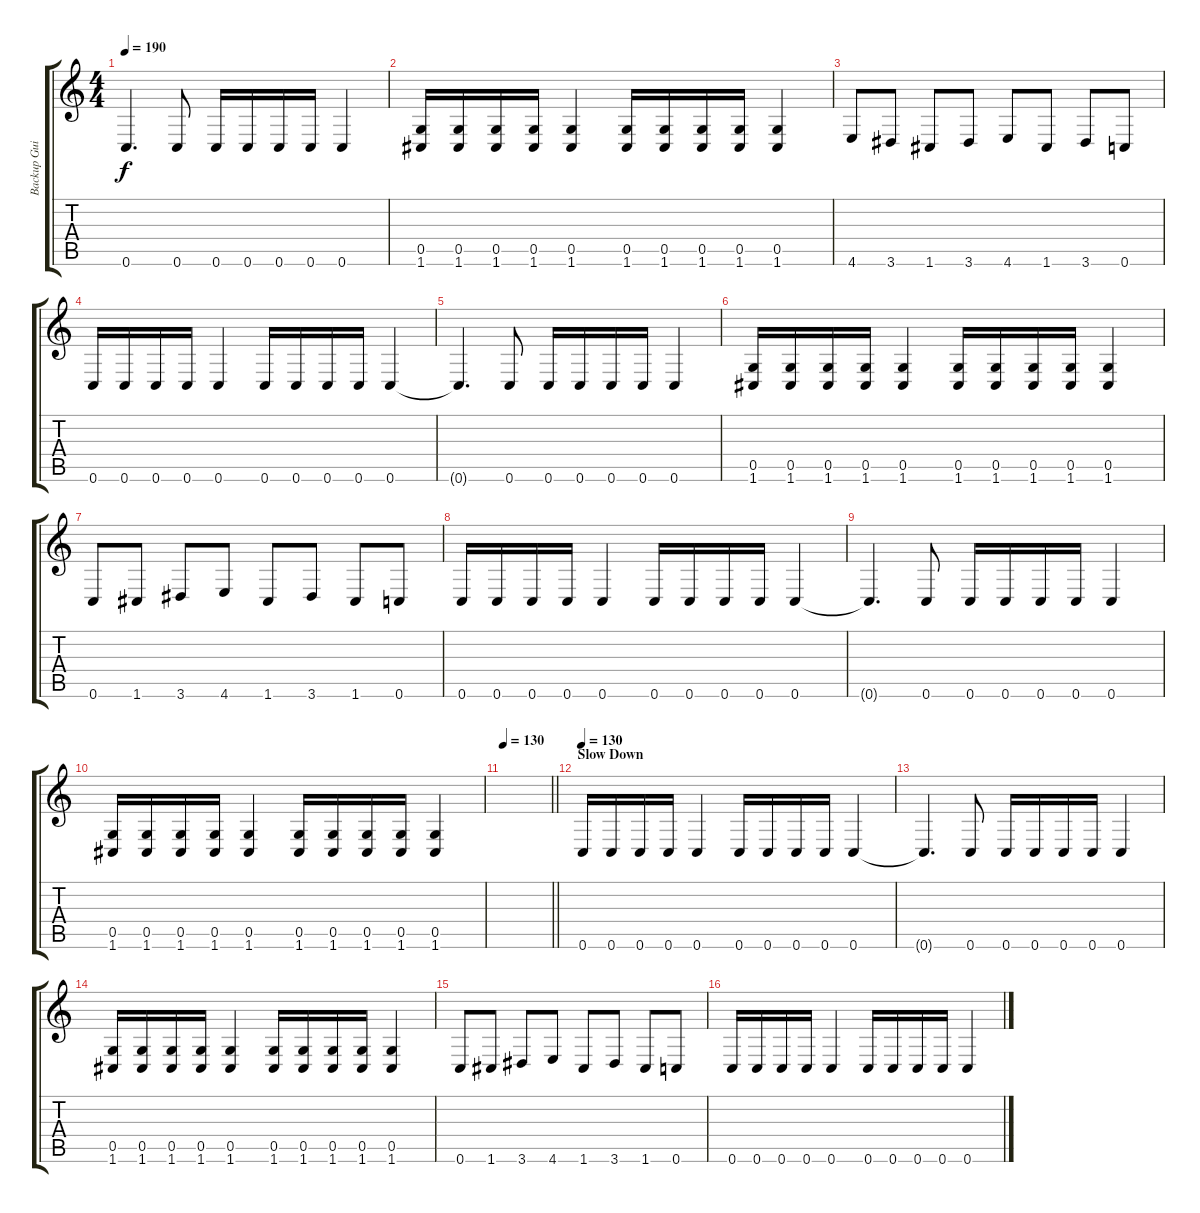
\track ("Backup Guitar" "Backup Gui") {instrument overdrivenguitar}
\staff {score tabs}
\tuning (D4 A3 F3 C3 G2 C2) {hide}
\ts (4 4)
\tempo 190
\clef g2
\ks c
0.6{t}.4{d dy f} 0.6.8 0.6.16 0.6.16 0.6.16 0.6.16 0.6.4 |
(0.5 1.6).16 (0.5 1.6).16 (0.5 1.6).16 (0.5 1.6).16 (0.5 1.6).4 (0.5 1.6).16 (0.5 1.6).16 (0.5 1.6).16 (0.5 1.6).16 (0.5 1.6).4 |
4.6.8 3.6.8 1.6.8 3.6.8 4.6.8 1.6.8 3.6.8 0.6.8 |
0.6.16 0.6.16 0.6.16 0.6.16 0.6.4 0.6.16 0.6.16 0.6.16 0.6.16 0.6.4 |
0.6{t}.4{d} 0.6.8 0.6.16 0.6.16 0.6.16 0.6.16 0.6.4 |
(0.5 1.6).16 (0.5 1.6).16 (0.5 1.6).16 (0.5 1.6).16 (0.5 1.6).4 (0.5 1.6).16 (0.5 1.6).16 (0.5 1.6).16 (0.5 1.6).16 (0.5 1.6).4 |
0.6.8 1.6.8 3.6.8 4.6.8 1.6.8 3.6.8 1.6.8 0.6.8 |
0.6.16 0.6.16 0.6.16 0.6.16 0.6.4 0.6.16 0.6.16 0.6.16 0.6.16 0.6.4 |
0.6{t}.4{d} 0.6.8 0.6.16 0.6.16 0.6.16 0.6.16 0.6.4 |
(0.5 1.6).16 (0.5 1.6).16 (0.5 1.6).16 (0.5 1.6).16 (0.5 1.6).4 (0.5 1.6).16 (0.5 1.6).16 (0.5 1.6).16 (0.5 1.6).16 (0.5 1.6).4 |
\tempo 130
\barLineRight lightlight
|
\section ("" "Slow Down")
\tempo 130
0.6.16 0.6.16 0.6.16 0.6.16 0.6.4 0.6.16 0.6.16 0.6.16 0.6.16 0.6.4 |
0.6{t}.4{d} 0.6.8 0.6.16 0.6.16 0.6.16 0.6.16 0.6.4 |
(0.5 1.6).16 (0.5 1.6).16 (0.5 1.6).16 (0.5 1.6).16 (0.5 1.6).4 (0.5 1.6).16 (0.5 1.6).16 (0.5 1.6).16 (0.5 1.6).16 (0.5 1.6).4 |
0.6.8 1.6.8 3.6.8 4.6.8 1.6.8 3.6.8 1.6.8 0.6.8 |
0.6.16 0.6.16 0.6.16 0.6.16 0.6.4 0.6.16 0.6.16 0.6.16 0.6.16 0.6.4
